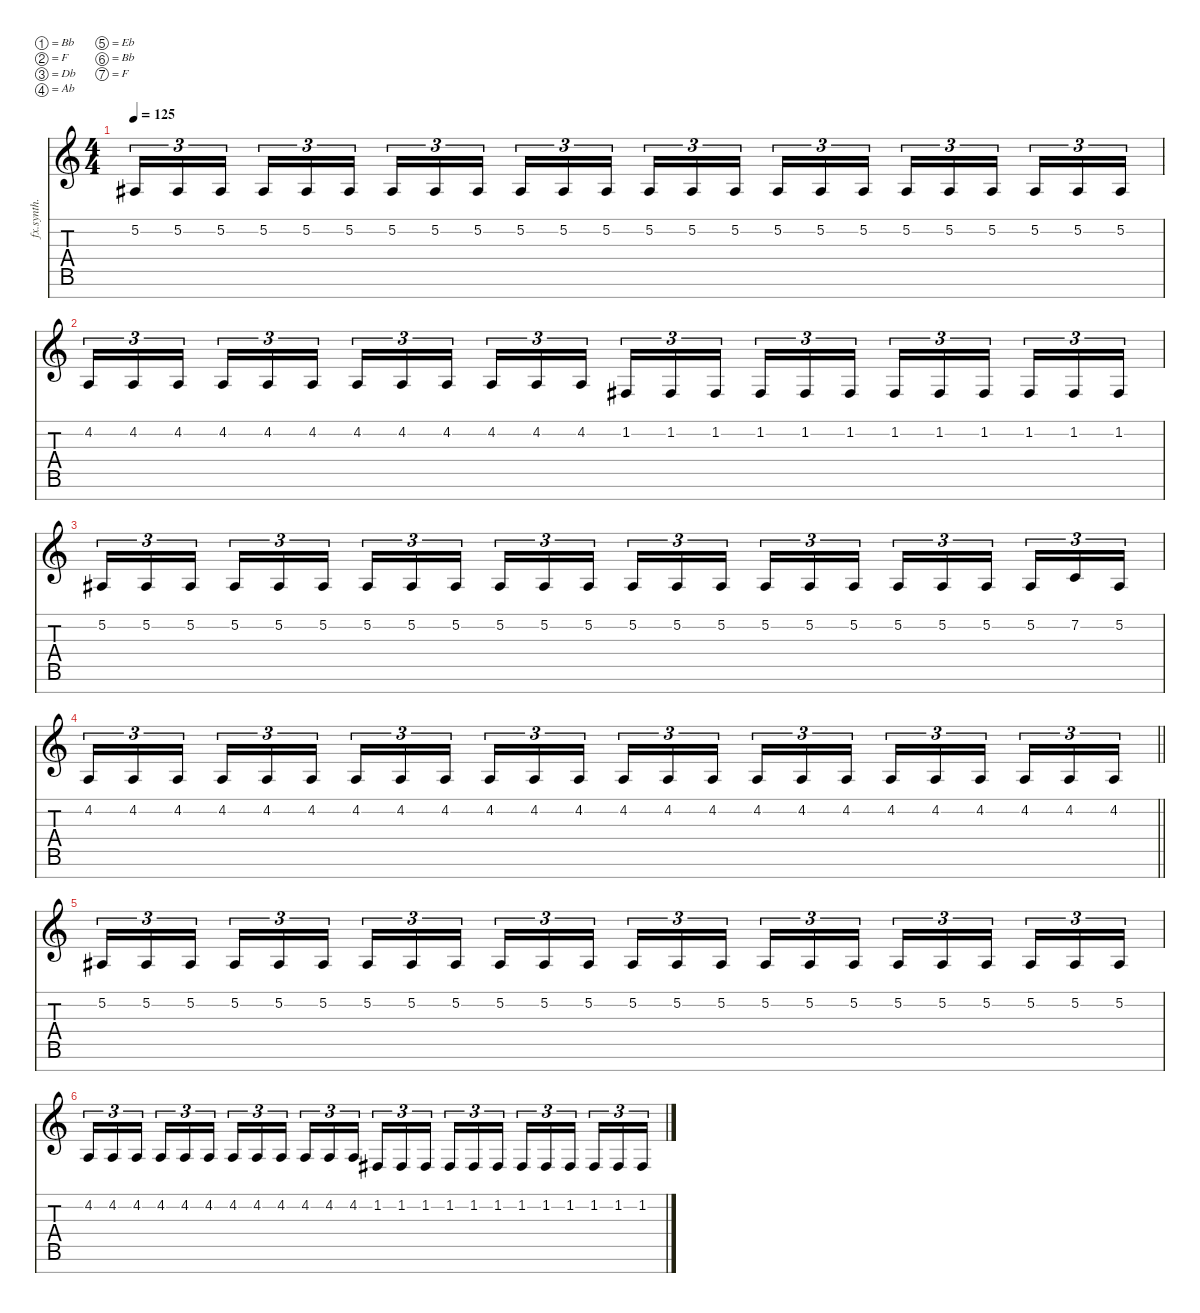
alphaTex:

\defaultSystemsLayout 4
\hideDynamics
\bracketExtendMode nobrackets
\track ("FX" "fx.synth.") {instrument fx6goblins}
\staff {score tabs}
\tuning (Bb3 F3 Db3 Ab2 Eb2 Bb1 F1)
\ts (4 4)
\tempo 125
\clef g2
\ks c
5.2{acc #}.16{tu (3 2) dy f} 5.2{acc #}.16{tu (3 2)} 5.2{acc #}.16{tu (3 2)} 5.2{acc #}.16{tu (3 2)} 5.2{acc #}.16{tu (3 2)} 5.2{acc #}.16{tu (3 2)} 5.2{acc #}.16{tu (3 2)} 5.2{acc #}.16{tu (3 2)} 5.2{acc #}.16{tu (3 2)} 5.2{acc #}.16{tu (3 2)} 5.2{acc #}.16{tu (3 2)} 5.2{acc #}.16{tu (3 2)} 5.2{acc #}.16{tu (3 2)} 5.2{acc #}.16{tu (3 2)} 5.2{acc #}.16{tu (3 2)} 5.2{acc #}.16{tu (3 2)} 5.2{acc #}.16{tu (3 2)} 5.2{acc #}.16{tu (3 2)} 5.2{acc #}.16{tu (3 2)} 5.2{acc #}.16{tu (3 2)} 5.2{acc #}.16{tu (3 2)} 5.2{acc #}.16{tu (3 2)} 5.2{acc #}.16{tu (3 2)} 5.2{acc #}.16{tu (3 2)} |
4.2.16{tu (3 2)} 4.2.16{tu (3 2)} 4.2.16{tu (3 2)} 4.2.16{tu (3 2)} 4.2.16{tu (3 2)} 4.2.16{tu (3 2)} 4.2.16{tu (3 2)} 4.2.16{tu (3 2)} 4.2.16{tu (3 2)} 4.2.16{tu (3 2)} 4.2.16{tu (3 2)} 4.2.16{tu (3 2)} 1.2{acc #}.16{tu (3 2)} 1.2{acc #}.16{tu (3 2)} 1.2{acc #}.16{tu (3 2)} 1.2{acc #}.16{tu (3 2)} 1.2{acc #}.16{tu (3 2)} 1.2{acc #}.16{tu (3 2)} 1.2{acc #}.16{tu (3 2)} 1.2{acc #}.16{tu (3 2)} 1.2{acc #}.16{tu (3 2)} 1.2{acc #}.16{tu (3 2)} 1.2{acc #}.16{tu (3 2)} 1.2{acc #}.16{tu (3 2)} |
5.2{acc #}.16{tu (3 2)} 5.2{acc #}.16{tu (3 2)} 5.2{acc #}.16{tu (3 2)} 5.2{acc #}.16{tu (3 2)} 5.2{acc #}.16{tu (3 2)} 5.2{acc #}.16{tu (3 2)} 5.2{acc #}.16{tu (3 2)} 5.2{acc #}.16{tu (3 2)} 5.2{acc #}.16{tu (3 2)} 5.2{acc #}.16{tu (3 2)} 5.2{acc #}.16{tu (3 2)} 5.2{acc #}.16{tu (3 2)} 5.2{acc #}.16{tu (3 2)} 5.2{acc #}.16{tu (3 2)} 5.2{acc #}.16{tu (3 2)} 5.2{acc #}.16{tu (3 2)} 5.2{acc #}.16{tu (3 2)} 5.2{acc #}.16{tu (3 2)} 5.2{acc #}.16{tu (3 2)} 5.2{acc #}.16{tu (3 2)} 5.2{acc #}.16{tu (3 2)} 5.2{acc #}.16{tu (3 2)} 7.2.16{tu (3 2)} 5.2{acc #}.16{tu (3 2)} |
\barLineRight lightlight
4.2.16{tu (3 2)} 4.2.16{tu (3 2)} 4.2.16{tu (3 2)} 4.2.16{tu (3 2)} 4.2.16{tu (3 2)} 4.2.16{tu (3 2)} 4.2.16{tu (3 2)} 4.2.16{tu (3 2)} 4.2.16{tu (3 2)} 4.2.16{tu (3 2)} 4.2.16{tu (3 2)} 4.2.16{tu (3 2)} 4.2.16{tu (3 2)} 4.2.16{tu (3 2)} 4.2.16{tu (3 2)} 4.2.16{tu (3 2)} 4.2.16{tu (3 2)} 4.2.16{tu (3 2)} 4.2.16{tu (3 2)} 4.2.16{tu (3 2)} 4.2.16{tu (3 2)} 4.2.16{tu (3 2)} 4.2.16{tu (3 2)} 4.2.16{tu (3 2)} |
5.2{acc #}.16{tu (3 2)} 5.2{acc #}.16{tu (3 2)} 5.2{acc #}.16{tu (3 2)} 5.2{acc #}.16{tu (3 2)} 5.2{acc #}.16{tu (3 2)} 5.2{acc #}.16{tu (3 2)} 5.2{acc #}.16{tu (3 2)} 5.2{acc #}.16{tu (3 2)} 5.2{acc #}.16{tu (3 2)} 5.2{acc #}.16{tu (3 2)} 5.2{acc #}.16{tu (3 2)} 5.2{acc #}.16{tu (3 2)} 5.2{acc #}.16{tu (3 2)} 5.2{acc #}.16{tu (3 2)} 5.2{acc #}.16{tu (3 2)} 5.2{acc #}.16{tu (3 2)} 5.2{acc #}.16{tu (3 2)} 5.2{acc #}.16{tu (3 2)} 5.2{acc #}.16{tu (3 2)} 5.2{acc #}.16{tu (3 2)} 5.2{acc #}.16{tu (3 2)} 5.2{acc #}.16{tu (3 2)} 5.2{acc #}.16{tu (3 2)} 5.2{acc #}.16{tu (3 2)} |
4.2.16{tu (3 2)} 4.2.16{tu (3 2)} 4.2.16{tu (3 2)} 4.2.16{tu (3 2)} 4.2.16{tu (3 2)} 4.2.16{tu (3 2)} 4.2.16{tu (3 2)} 4.2.16{tu (3 2)} 4.2.16{tu (3 2)} 4.2.16{tu (3 2)} 4.2.16{tu (3 2)} 4.2.16{tu (3 2)} 1.2{acc #}.16{tu (3 2)} 1.2{acc #}.16{tu (3 2)} 1.2{acc #}.16{tu (3 2)} 1.2{acc #}.16{tu (3 2)} 1.2{acc #}.16{tu (3 2)} 1.2{acc #}.16{tu (3 2)} 1.2{acc #}.16{tu (3 2)} 1.2{acc #}.16{tu (3 2)} 1.2{acc #}.16{tu (3 2)} 1.2{acc #}.16{tu (3 2)} 1.2{acc #}.16{tu (3 2)} 1.2{acc #}.16{tu (3 2)}
